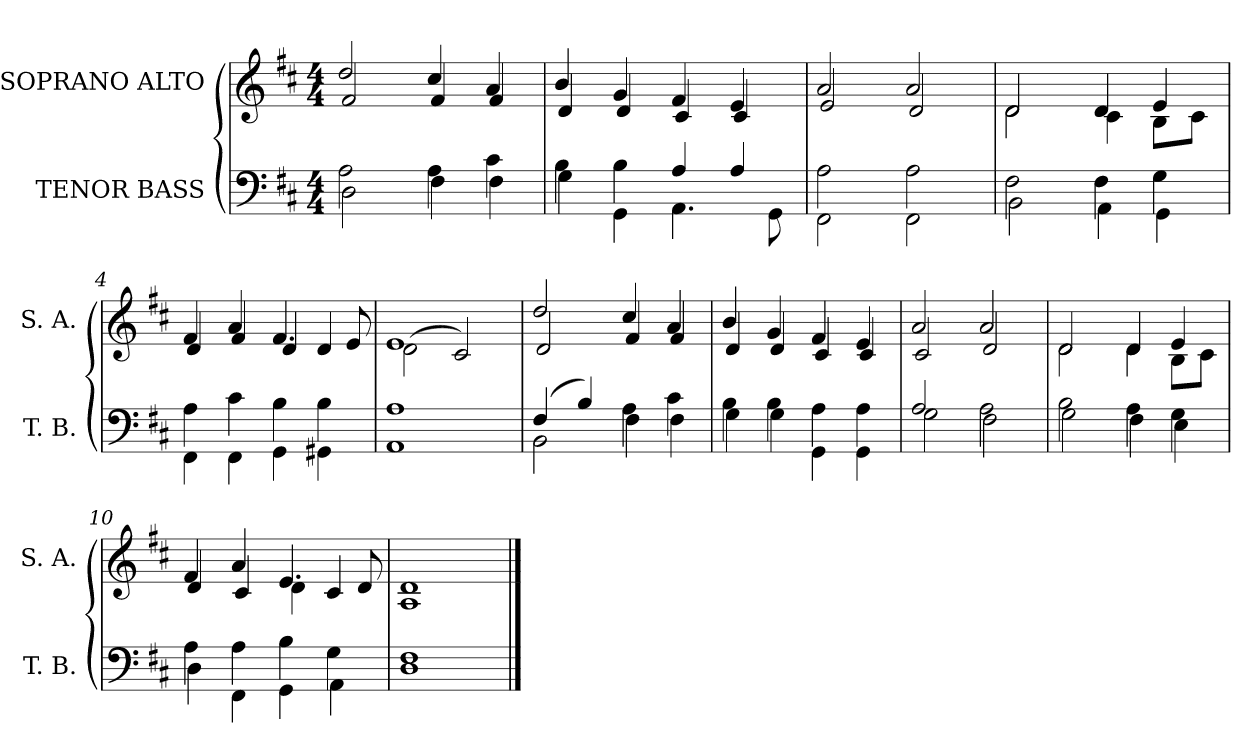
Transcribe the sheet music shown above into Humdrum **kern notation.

**kern	**kern
*part2	*part1
*staff2	*staff1
*I"TENOR BASS	*I"SOPRANO ALTO
*I'T. B.	*I'S. A.
!!LO:PB:g=z
*clefF4	*clefG2
*k[f#c#]	*k[f#c#]
*D:	*D:
*M4/4	*M4/4
=	=
*^	*^
2Ai\	2Di\	2ddi/	2f#i/
4Ai\	4F#i\	4cc#i/	4f#i/
4c#i\	4F#i\	4ai/	4f#i/
=1	=1	=1	=1
4Bi\	4Gi\	4bi/	4di/
4Bi\	4GGi\	4gi/	4di/
4Ai/	4.AAi\	4f#i/	4c#i/
4Ai/	.	4ei/	4c#i/
.	8GGi\	.	.
=2	=2	=2	=2
2Ai\	2FF#i\	2ai/	2ei/
2Ai\	2FF#i\	2ai/	2di/
=3	=3	=3	=3
2F#i\	2BBi\	2di/	2di\
4F#i\	4AAi\	4di/	4c#i\
4Gi\	4GGi\	4ei/	8Bi\L
.	.	.	8c#i\J
!!LO:LB:g=z	!!
=4	=4	=4	=4
4Ai\	4FF#i\	4f#i/	4di/
4c#i\	4FF#i\	4ai/	4f#i/
4Bi\	4GGi\	4.f#i/	4di/
4Bi\	4GG#Xi\	.	4di/
.	.	8ei/	.
=5	=5	=5	=5
1Ai	1AAi	1ei	(2di\
.	.	.	2c#i/)
=6	=6	=6	=6
(4F#i/	2BBi\	2ddi/	2di/
4Bi/)	.	.	.
4Ai\	4F#i\	4cc#i/	4f#i/
4c#i\	4F#i\	4ai/	4f#i/
=7	=7	=7	=7
4Bi\	4Gi\	4bi/	4di/
4Bi\	4Gi\	4gi/	4di/
4Ai\	4GGi\	4f#i/	4c#i/
4Ai\	4GGi\	4ei/	4c#i/
!!LO:LB:g=z	!!
=8	=8	=8	=8
2Ai/	2Gi\	2ai/	2c#i/
2Ai\	2F#i\	2ai/	2di/
=9	=9	=9	=9
2Bi\	2Gi\	2di/	2di\
4Ai\	4F#i\	4di/	4di\
4Gi\	4Ei\	4ei/	8Bi\L
.	.	.	8c#i\J
=10	=10	=10	=10
4Ai\	4Di\	4f#i/	4di/
4Ai\	4FF#i\	4ai/	4c#i/
4Bi\	4GGi\	4.ei/	4di\
4Gi\	4AAi\	.	4c#i/
.	.	8di/	.
=11	=11	=11	=11
1F#i	1Di	1di	1Ai
*v	*v	*	*
*	*v	*v
==	==
*-	*-
